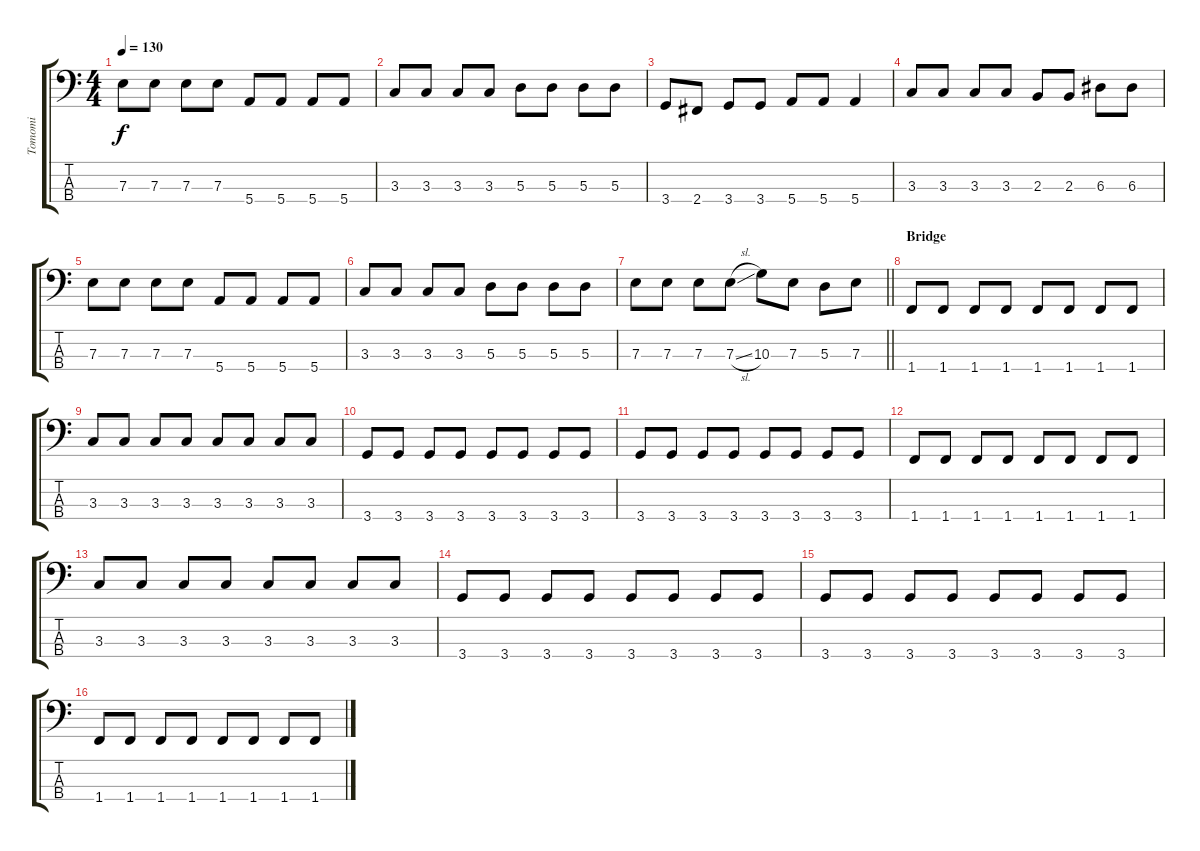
\track ("Tomomi" "Tomomi") {instrument electricbassfinger}
\staff {score tabs}
\tuning (G2 D2 A1 E1) {hide}
\ts (4 4)
\tempo 130
\clef f4
\ks c
7.3.8{dy f} 7.3.8 7.3.8 7.3.8 5.4.8 5.4.8 5.4.8 5.4.8 |
3.3.8 3.3.8 3.3.8 3.3.8 5.3.8 5.3.8 5.3.8 5.3.8 |
3.4.8 2.4.8 3.4.8 3.4.8 5.4.8 5.4.8 5.4.4 |
3.3.8 3.3.8 3.3.8 3.3.8 2.3.8 2.3.8 6.3.8 6.3.8 |
7.3.8 7.3.8 7.3.8 7.3.8 5.4.8 5.4.8 5.4.8 5.4.8 |
3.3.8 3.3.8 3.3.8 3.3.8 5.3.8 5.3.8 5.3.8 5.3.8 |
\barLineRight lightlight
7.3.8 7.3.8 7.3.8 7.3{sl}.8 10.3.8 7.3.8 5.3.8 7.3.8 |
\section ("" "Bridge")
1.4.8 1.4.8 1.4.8 1.4.8 1.4.8 1.4.8 1.4.8 1.4.8 |
3.3.8 3.3.8 3.3.8 3.3.8 3.3.8 3.3.8 3.3.8 3.3.8 |
3.4.8 3.4.8 3.4.8 3.4.8 3.4.8 3.4.8 3.4.8 3.4.8 |
3.4.8 3.4.8 3.4.8 3.4.8 3.4.8 3.4.8 3.4.8 3.4.8 |
1.4.8 1.4.8 1.4.8 1.4.8 1.4.8 1.4.8 1.4.8 1.4.8 |
3.3.8 3.3.8 3.3.8 3.3.8 3.3.8 3.3.8 3.3.8 3.3.8 |
3.4.8 3.4.8 3.4.8 3.4.8 3.4.8 3.4.8 3.4.8 3.4.8 |
3.4.8 3.4.8 3.4.8 3.4.8 3.4.8 3.4.8 3.4.8 3.4.8 |
1.4.8 1.4.8 1.4.8 1.4.8 1.4.8 1.4.8 1.4.8 1.4.8
